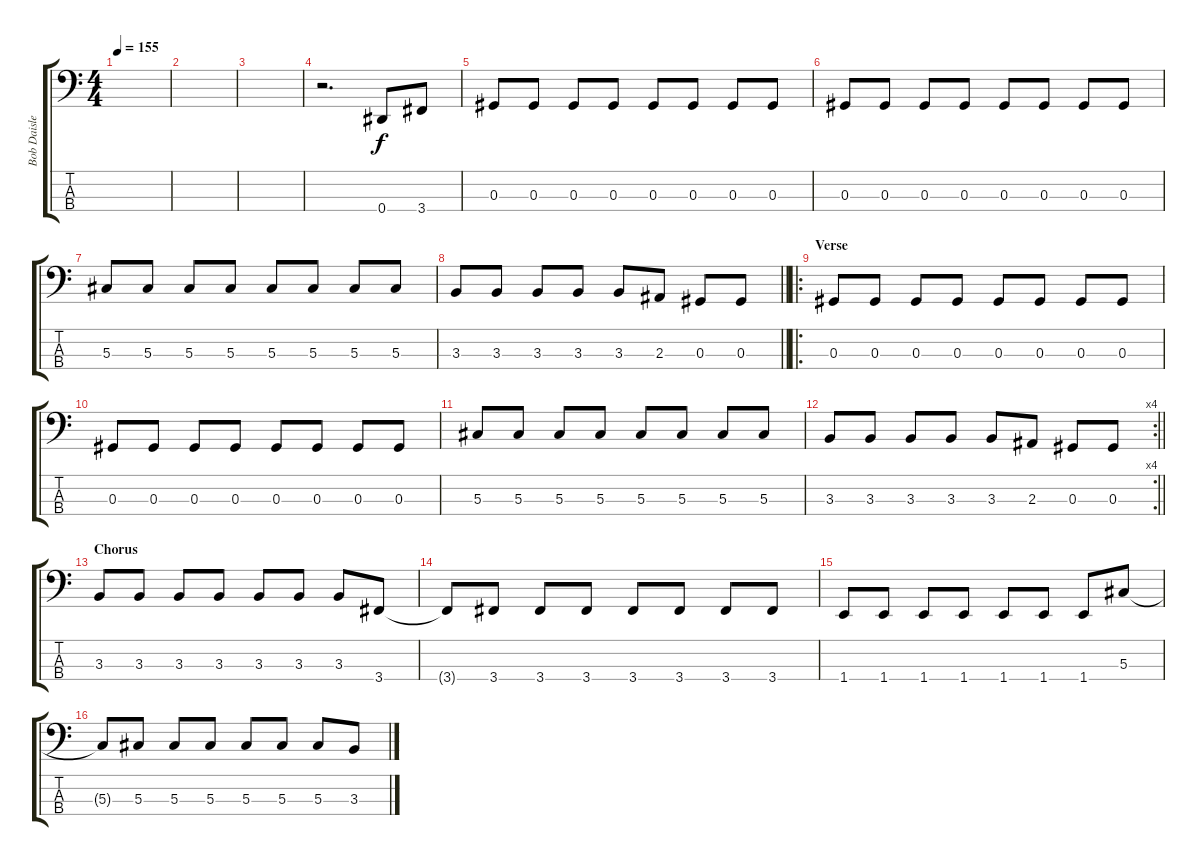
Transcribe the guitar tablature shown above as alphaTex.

\track ("Bob Daisley" "Bob Daisle") {instrument electricbassfinger}
\staff {score tabs}
\tuning (Gb2 Db2 Ab1 Eb1) {hide}
\ts (4 4)
\tempo 155
\clef f4
\ks c
|
|
|
r.2{d} 0.4.8 3.4.8 |
0.3.8 0.3.8 0.3.8 0.3.8 0.3.8 0.3.8 0.3.8 0.3.8 |
0.3.8 0.3.8 0.3.8 0.3.8 0.3.8 0.3.8 0.3.8 0.3.8 |
5.3.8 5.3.8 5.3.8 5.3.8 5.3.8 5.3.8 5.3.8 5.3.8 |
\barLineRight lightlight
3.3.8 3.3.8 3.3.8 3.3.8 3.3.8 2.3.8 0.3.8 0.3.8 |
\ro
\section ("" "Verse")
0.3.8 0.3.8 0.3.8 0.3.8 0.3.8 0.3.8 0.3.8 0.3.8 |
0.3.8 0.3.8 0.3.8 0.3.8 0.3.8 0.3.8 0.3.8 0.3.8 |
5.3.8 5.3.8 5.3.8 5.3.8 5.3.8 5.3.8 5.3.8 5.3.8 |
\rc 4
\barLineRight lightlight
3.3.8 3.3.8 3.3.8 3.3.8 3.3.8 2.3.8 0.3.8 0.3.8 |
\section ("" "Chorus")
3.3.8 3.3.8 3.3.8 3.3.8 3.3.8 3.3.8 3.3.8 3.4.8 |
3.4{t}.8 3.4.8 3.4.8 3.4.8 3.4.8 3.4.8 3.4.8 3.4.8 |
1.4.8 1.4.8 1.4.8 1.4.8 1.4.8 1.4.8 1.4.8 5.3.8 |
5.3{t}.8 5.3.8 5.3.8 5.3.8 5.3.8 5.3.8 5.3.8 3.3.8
